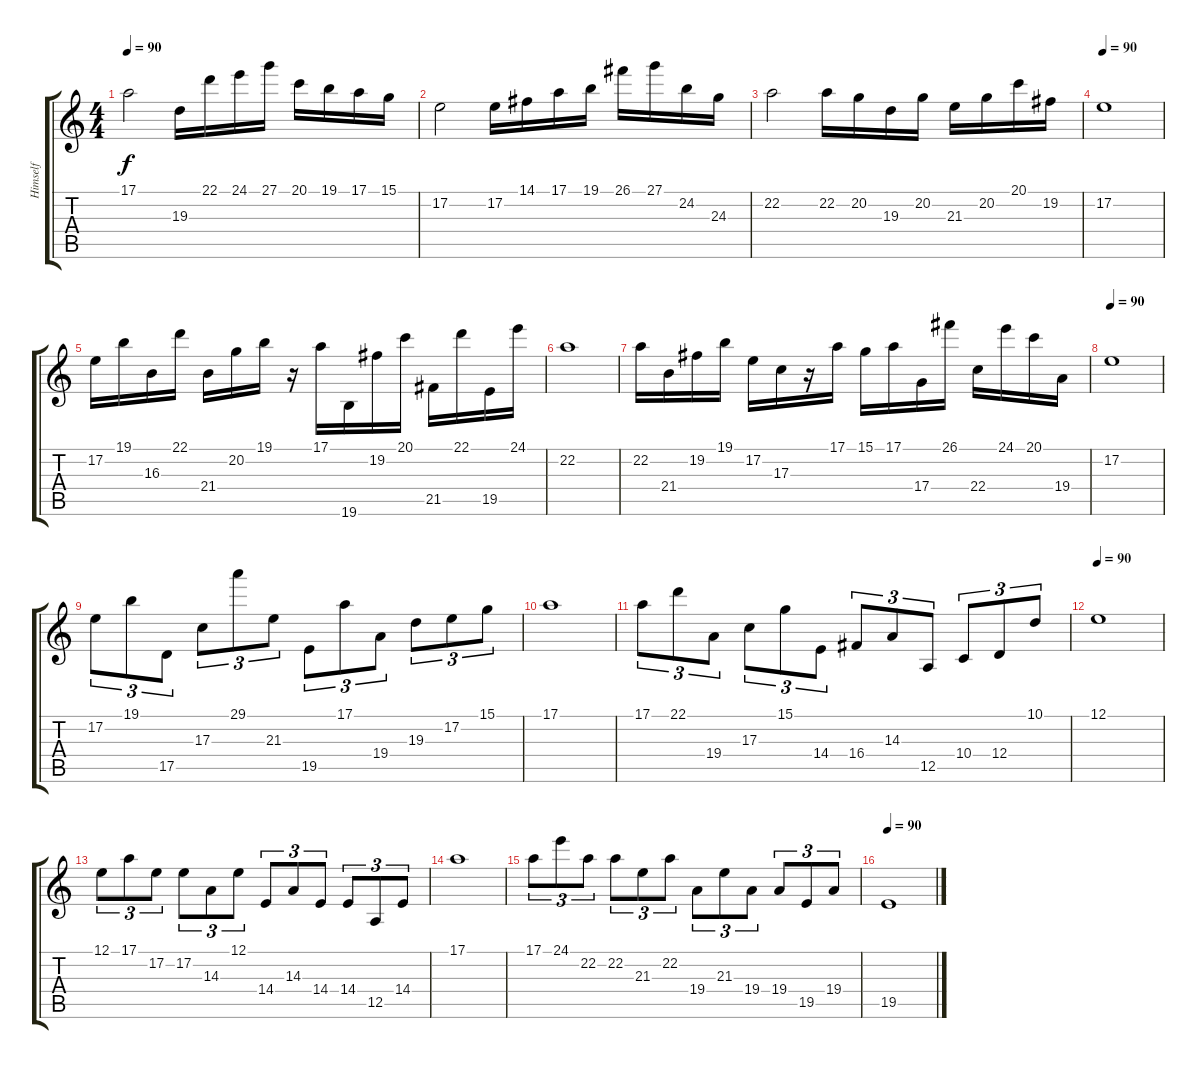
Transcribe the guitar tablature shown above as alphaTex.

\track ("Himself" "Himself") {instrument lead1square}
\staff {score tabs}
\tuning (E4 B3 G3 D3 A2 E2) {hide}
\ts (4 4)
\tempo 90
\clef g2
\ks c
17.1.2{dy f} 19.3.16 22.1.16 24.1.16 27.1.16 20.1.16 19.1.16 17.1.16 15.1.16 |
17.2.2 17.2.16{volume 16} 14.1.16{volume 16} 17.1.16{volume 15} 19.1.16{volume 15} 26.1.16{volume 15} 27.1.16 24.2.16{volume 15} 24.3.16 |
22.2.2{volume 15} 22.2.16{volume 14} 20.2.16 19.3.16 20.2.16 21.3.16 20.2.16 20.1.16 19.2.16 |
\tempo 90
17.2.1 |
17.2.16 19.1.16 16.3.16 22.1.16 21.4.16 20.2.16 19.1.16 r.16 17.1.16 19.6.16 19.2.16 20.1.16 21.5.16 22.1.16 19.5.16 24.1.16 |
22.2.1 |
22.2.16{volume 13} 21.4.16 19.2.16 19.1.16 17.2.16 17.3.16 r.16 17.1.16 15.1.16 17.1.16 17.4.16 26.1.16 22.4.16 24.1.16 20.1.16 19.4.16 |
\tempo 90
17.2.1 |
17.2.8{tu (3 2)} 19.1.8{tu (3 2)} 17.5.8{tu (3 2)} 17.3.8{tu (3 2)} 29.1.8{tu (3 2)} 21.3.8{tu (3 2)} 19.5.8{tu (3 2)} 17.1.8{tu (3 2)} 19.4.8{tu (3 2)} 19.3.8{tu (3 2)} 17.2.8{tu (3 2)} 15.1.8{tu (3 2)} |
17.1.1 |
17.1.8{tu (3 2)} 22.1.8{tu (3 2)} 19.4.8{tu (3 2)} 17.3.8{tu (3 2)} 15.1.8{tu (3 2)} 14.4.8{tu (3 2) volume 13} 16.4.8{tu (3 2) volume 13} 14.3.8{tu (3 2)} 12.5.8{tu (3 2)} 10.4.8{tu (3 2) volume 13} 12.4.8{tu (3 2)} 10.1.8{tu (3 2) volume 14} |
\tempo 90
12.1.1{volume 14} |
12.1.8{tu (3 2) volume 14} 17.1.8{tu (3 2)} 17.2.8{tu (3 2)} 17.2.8{tu (3 2)} 14.3.8{tu (3 2) volume 14} 12.1.8{tu (3 2) volume 13} 14.4.8{tu (3 2) volume 13} 14.3.8{tu (3 2) volume 13} 14.4.8{tu (3 2) volume 13} 14.4.8{tu (3 2) volume 12} 12.5.8{tu (3 2) volume 12} 14.4.8{tu (3 2) volume 12} |
17.1.1{volume 12} |
17.1.8{tu (3 2)} 24.1.8{tu (3 2)} 22.2.8{tu (3 2)} 22.2.8{tu (3 2)} 21.3.8{tu (3 2)} 22.2.8{tu (3 2)} 19.4.8{tu (3 2)} 21.3.8{tu (3 2)} 19.4.8{tu (3 2)} 19.4.8{tu (3 2)} 19.5.8{tu (3 2)} 19.4.8{tu (3 2)} |
\tempo 90
19.5.1
